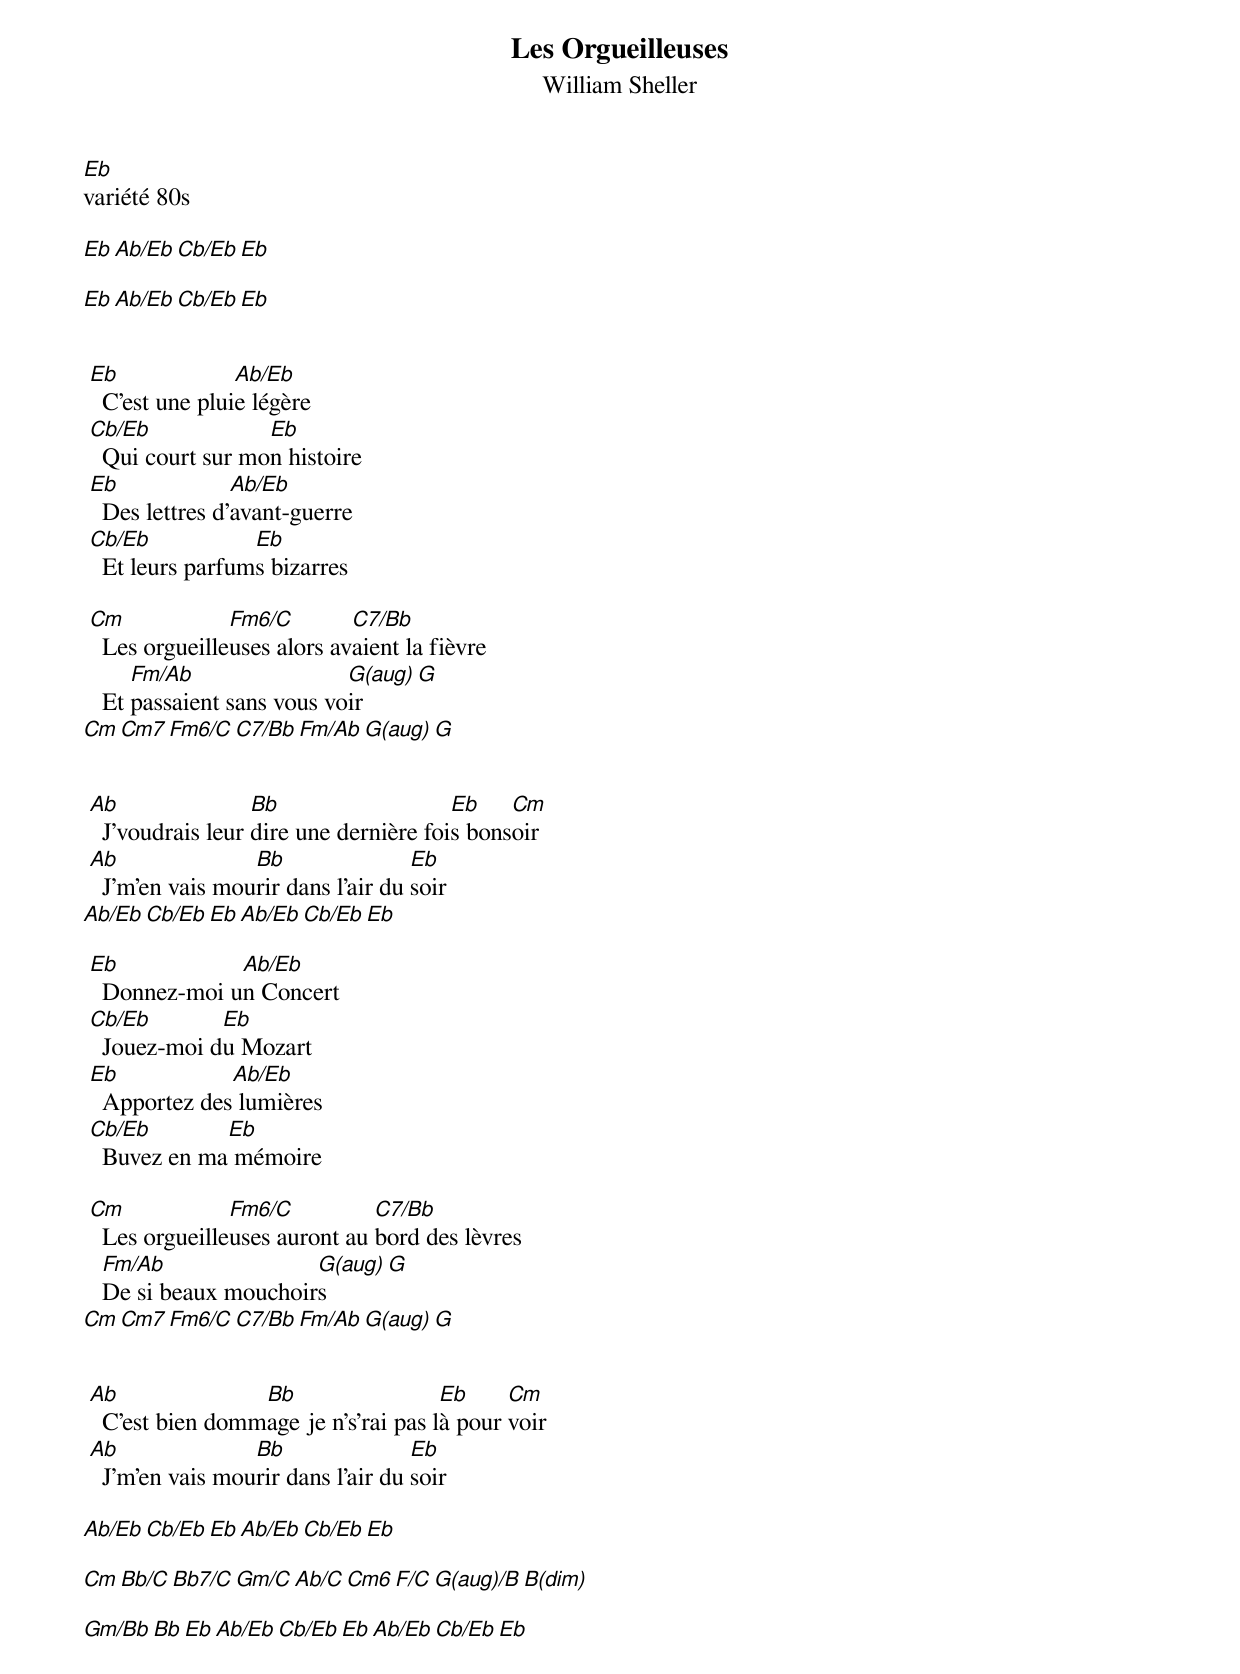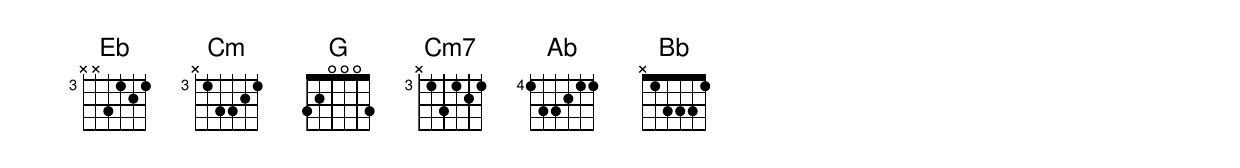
Les Orgueilleuses
William Sheller
Eb
variété 80s

Eb    Ab/Eb    Cb/Eb    Eb

Eb    Ab/Eb    Cb/Eb    Eb


 Eb              Ab/Eb
   C'est une pluie légère
 Cb/Eb             Eb
   Qui court sur mon histoire
 Eb              Ab/Eb
   Des lettres d'avant-guerre
 Cb/Eb            Eb
   Et leurs parfums bizarres

 Cm             Fm6/C        C7/Bb
   Les orgueilleuses alors avaient la fièvre
      Fm/Ab                 G(aug)  G
   Et passaient sans vous voir
Cm     Cm7     Fm6/C     C7/Bb     Fm/Ab     G(aug)    G


 Ab                Bb                   Eb    Cm
   J'voudrais leur dire une dernière fois bonsoir
 Ab               Bb                Eb
   J'm'en vais mourir dans l'air du soir
Ab/Eb     Cb/Eb    Eb      Ab/Eb    Cb/Eb    Eb

 Eb            Ab/Eb
   Donnez-moi un Concert
 Cb/Eb        Eb
   Jouez-moi du Mozart
 Eb            Ab/Eb
   Apportez des lumières
 Cb/Eb        Eb
   Buvez en ma mémoire

 Cm             Fm6/C          C7/Bb
   Les orgueilleuses auront au bord des lèvres
   Fm/Ab               G(aug)  G
   De si beaux mouchoirs
Cm     Cm7     Fm6/C     C7/Bb     Fm/Ab     G(aug)    G


 Ab               Bb                  Eb     Cm
   C'est bien dommage je n's'rai pas là pour voir
 Ab               Bb                Eb
   J'm'en vais mourir dans l'air du soir

Ab/Eb   Cb/Eb  Eb     Ab/Eb   Cb/Eb   Eb

Cm     Bb/C    Bb7/C    Gm/C    Ab/C    Cm6    F/C    G(aug)/B   B(dim)

Gm/Bb   Bb   Eb   Ab/Eb   Cb/Eb   Eb       Ab/Eb   Cb/Eb   Eb
